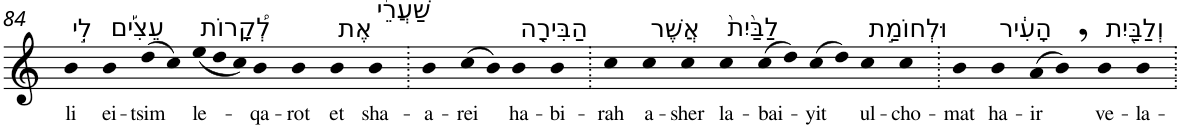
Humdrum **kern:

**kern	**text
*part1	*part1
*staff1	*staff1
*I"Piano	*
*I'Pno	*
!!LO:PB:g=z
*clefG2	*
*k[]	*
=84	=84
!LO:TX:a:t=לִ֣י	!
!	!LO:LY:b
4b	li
!LO:TX:a:t=עֵצִ֡ים	!
!	!LO:LY:b
4b	ei-
!	!LO:LY:b
(>8dd	-tsim
8cc)	.
*Xtuplet	*
!LO:TX:a:t=לְ֠קָרוֹת	!
!	!LO:LY:b
(<12ee	le-
12dd	.
12cc)	.
!	!LO:LY:b
4b	-qa-
!	!LO:LY:b
4b	-rot
!LO:TX:a:t=אֶת	!
!	!LO:LY:b
4b	et
!LO:TX:a:t=שַׁעֲרֵ֨י	!
!	!LO:LY:b
4b	sha-
=85.	=85.
!	!LO:LY:b
4b	-a-
!	!LO:LY:b
(>8cc	-rei
8b)	.
!LO:TX:a:t=הַבִּירָ֤ה	!
!	!LO:LY:b
4b	ha-
!	!LO:LY:b
4b	-bi-
=86.	=86.
!	!LO:LY:b
4cc	-rah
!LO:TX:a:t=אֲשֶׁר	!
!	!LO:LY:b
4cc	a-
!	!LO:LY:b
4cc	-sher
!LO:TX:a:t=לַבַּ֙יִת֙	!
!	!LO:LY:b
4cc	la-
!	!LO:LY:b
(>8cc	-bai-
8dd)	.
!	!LO:LY:b
(>8cc	-yit
8dd)	.
!LO:TX:a:t=וּלְחוֹמַ֣ת	!
!	!LO:LY:b
4cc	ul-
!	!LO:LY:b
4cc	-cho-
=87.	=87.
!	!LO:LY:b
4b	-mat
!LO:TX:a:t=הָעִ֔יר	!
!	!LO:LY:b
4b	ha-
!	!LO:LY:b
(>8a	-ir
8b,)	.
!LO:TX:a:t=וְלַבַּ֖יִת	!
!	!LO:LY:b
4b	ve-
!	!LO:LY:b
4b	-la-
=.	=.
*-	*-
